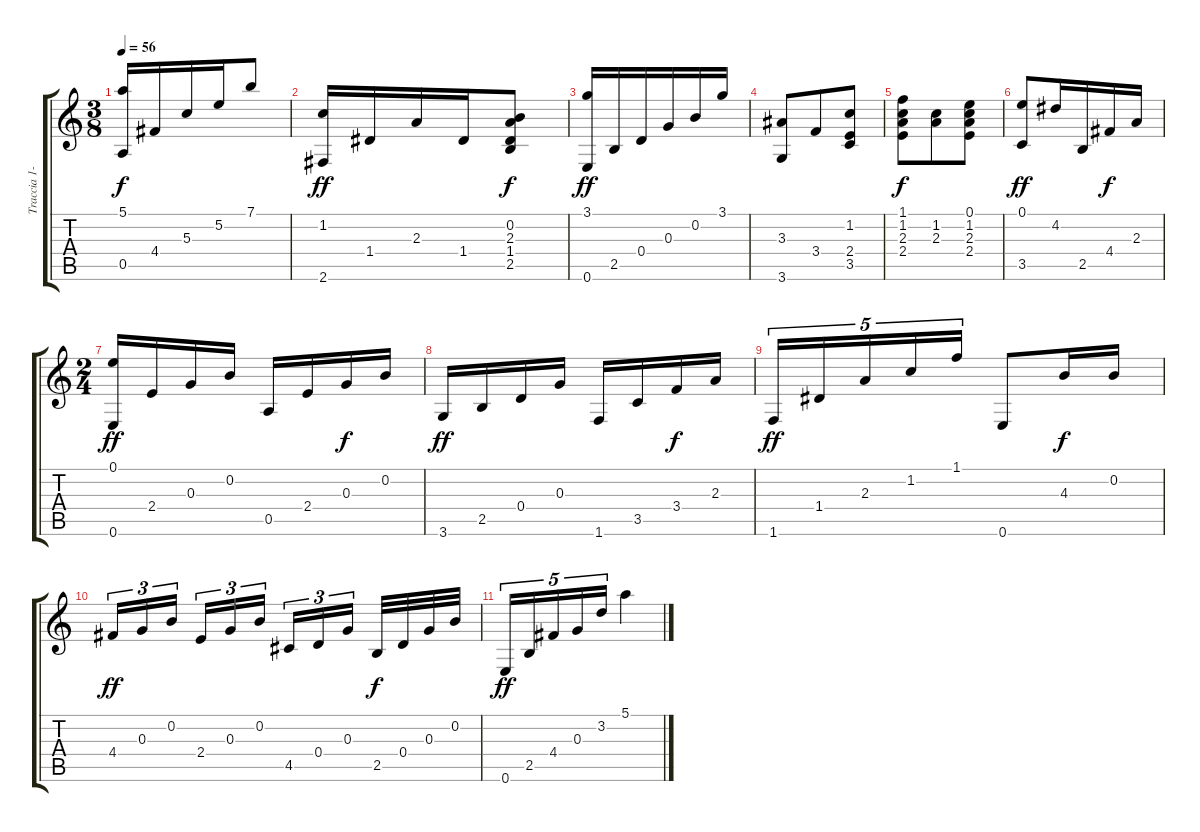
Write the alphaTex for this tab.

\track ("Traccia 1-2" "Traccia 1-") {instrument acousticguitarnylon}
\staff {score tabs}
\tuning (E4 B3 G3 D3 A2 E2) {hide}
\ts (3 8)
\tempo 56
\clef g2
\ks c
(5.1 0.5).16{dy f} 4.4.16 5.3.16 5.2.16 7.1.8 |
(1.2 2.6).16{dy ff} 1.4.16 2.3.16 1.4.16 (0.2 2.3 1.4 2.5).8{dy f} |
(3.1 0.6).16{dy ff} 2.5.16 0.4.16 0.3.16 0.2.16 3.1.16 |
(3.3 3.6).8 3.4.8 (1.2 2.4 3.5).8 |
(1.1 1.2 2.3 2.4).8{dy f} (1.2 2.3).8 (0.1 1.2 2.3 2.4).8 |
(0.1 3.5).8{dy ff} 4.2.16 2.5.16 4.4.16{dy f} 2.3.16 |
\ts (2 4)
(0.1 0.6).16{dy ff} 2.4.16 0.3.16 0.2.16 0.5.16 2.4.16 0.3.16{dy f} 0.2.16 |
3.6.16{dy ff} 2.5.16 0.4.16 0.3.16 1.6.16 3.5.16 3.4.16{dy f} 2.3.16 |
1.6.16{tu (5 4) dy ff} 1.4.16{tu (5 4)} 2.3.16{tu (5 4)} 1.2.16{tu (5 4)} 1.1.16{tu (5 4)} 0.6.8 4.3.16{dy f} 0.2.16 |
4.4.16{tu (3 2) dy ff} 0.3.16{tu (3 2)} 0.2.16{tu (3 2)} 2.4.16{tu (3 2)} 0.3.16{tu (3 2)} 0.2.16{tu (3 2)} 4.5.16{tu (3 2)} 0.4.16{tu (3 2)} 0.3.16{tu (3 2)} 2.5.32{dy f} 0.4.32 0.3.32 0.2.32 |
0.6.16{tu (5 4) dy ff} 2.5.16{tu (5 4)} 4.4.16{tu (5 4)} 0.3.16{tu (5 4)} 3.2.16{tu (5 4)} 5.1.4
